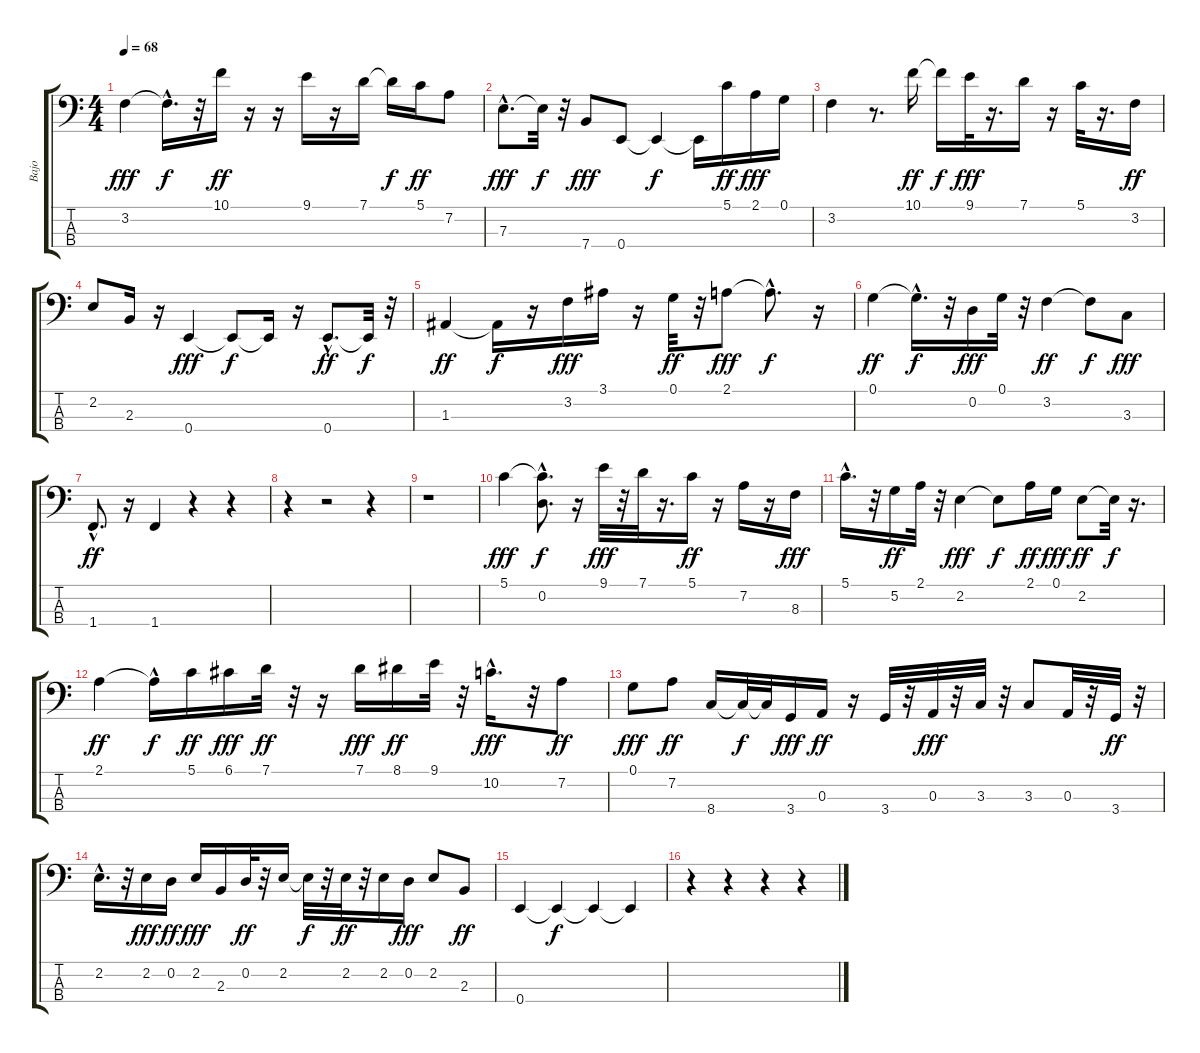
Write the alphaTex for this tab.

\track ("Bajo" "Bajo") {instrument fretlessbass}
\staff {score tabs}
\tuning (G2 D2 A1 E1) {hide}
\ts (4 4)
\tempo 68
\clef f4
\ks c
3.2.4{dy fff} 3.2{hac t}.16{d dy f} r.32 10.1.16{dy ff} r.16 r.16 9.1.16 r.16 7.1.16 7.1{t}.16{dy f} 5.1.16{dy ff} 7.2.8 |
7.3{hac}.8{d dy fff} 7.3{t}.32{dy f} r.32 7.4.8{dy fff} 0.4.8 0.4{t}.4{dy f} 0.4{t}.16 5.1.16{dy ff} 2.1.16{dy fff} 0.1.16 |
3.2.4 r.8{d} 10.1.16{dy ff} 10.1{t}.16{dy f} 9.1.32{dy fff} r.16{d} 7.1.16 r.16 5.1.32 r.16{d} 3.2.16{dy ff} |
2.2.8 2.3.16 r.16 0.4.4{dy fff} 0.4{t}.8{dy f} 0.4{t}.16 r.16 0.4{hac}.8{d dy ff} 0.4{t}.32{dy f} r.32 |
1.3.4{dy ff} 1.3{t}.16{dy f} r.16 3.2.16{dy fff} 3.1.16 r.16 0.1.32{dy ff} r.32 2.1.8{dy fff} 2.1{hac t}.8{d dy f} r.16 |
0.1.4{dy ff} 0.1{hac t}.16{d dy f} r.32 0.2.16{dy fff} 0.1.32 r.32 3.2.4{dy ff} 3.2{t}.8{dy f} 3.3.8{dy fff} |
1.4{hac}.8{d dy ff} r.16 1.4.4 r.4 r.4 |
r.4 r.2 r.4 |
r.1 |
5.1.4{dy fff} (5.1{hac t} 0.2{hac}).8{d dy f} r.16 9.1.32{dy fff} r.32 7.1.32 r.16{d} 5.1.16{dy ff} r.16 7.2.16 r.16 8.3.16{dy fff} |
5.1{hac}.16{d} r.32 5.2.16{dy ff} 2.1.32 r.32 2.2.4{dy fff} 2.2{t}.8{dy f} 2.1.16{dy ff} 0.1.16{dy fff} 2.2.8{dy ff} 2.2{t}.32{dy f} r.16{d} |
2.1.4{dy ff} 2.1{hac t}.16{dy f} 5.1.16{dy ff} 6.1.16{dy fff} 7.1.32{dy ff} r.32 r.16 7.1.16{dy fff} 8.1.16{dy ff} 9.1.32 r.32 10.2{hac}.16{d dy fff} r.32 7.2.8{dy ff} |
0.1.8{dy fff} 7.2.8{dy ff} 8.4.16 8.4{t}.32{dy f} 8.4{t}.32 3.4.16{dy fff} 0.3.16{dy ff} r.16 3.4.32 r.32 0.3.32{dy fff} r.32 3.3.32 r.32 3.3.8 0.3.32 r.32 3.4.32{dy ff} r.32 |
2.2{hac}.16{d} r.32 2.2.16{dy fff} 0.2.16{dy ff} 2.2.16{dy fff} 2.3.16 0.2.32{dy ff} r.32 2.2.16 2.2{t}.32{dy f} r.32 2.2.32{dy ff} r.32 2.2.16 0.2.16{dy fff} 2.2.8 2.3.8{dy ff} |
0.4.4 0.4{t}.4{dy f} 0.4{t}.4 0.4{t}.4 |
r.4 r.4 r.4 r.4
